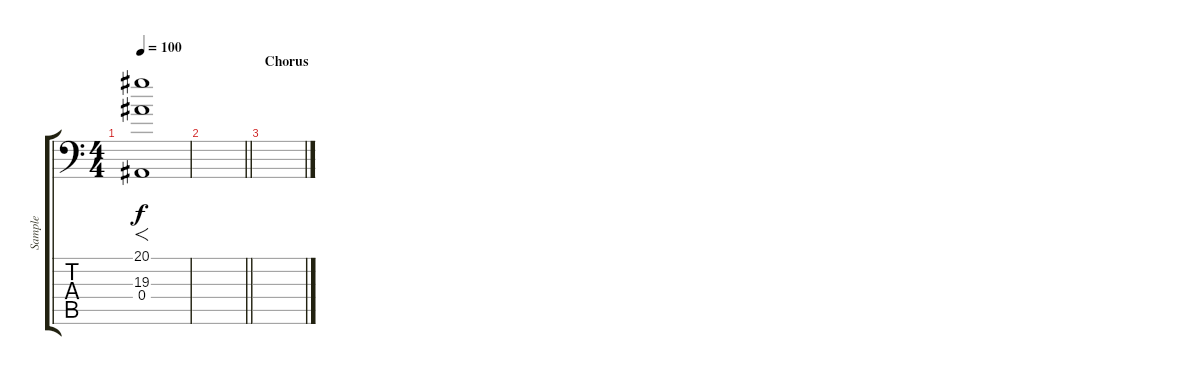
\track ("Sample" "Sample") {instrument lead1square}
\staff {score tabs}
\tuning (C4 G3 Eb3 Bb2 F2 Bb1) {hide}
\ts (4 4)
\tempo 100
\clef f4
\ks c
(20.1 19.3 0.4).1{f dy f volume 12} |
\barLineRight lightlight
|
\section ("" "Chorus")
